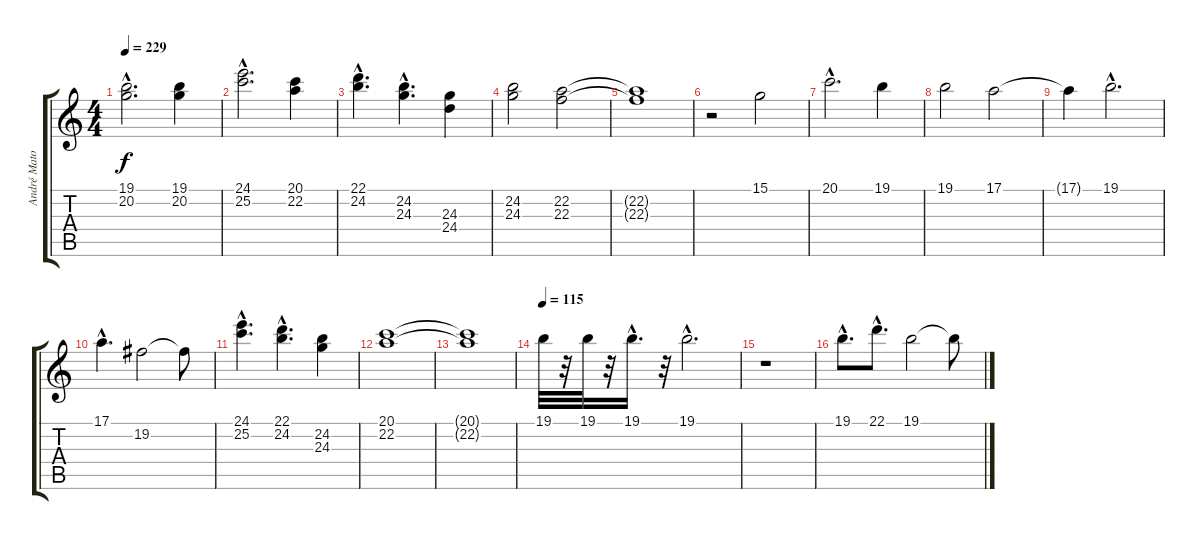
\track ("André Matos " "André Mato") {instrument lead6voice}
\staff {score tabs}
\tuning (E4 B3 G3 D3 A2 E2) {hide}
\ts (4 4)
\tempo 229
\clef g2
\ks c
(19.1{hac} 20.2{hac}).2{d dy f} (19.1 20.2).4 |
(24.1{hac} 25.2{hac}).2{d} (20.1 22.2).4 |
(22.1{hac} 24.2{hac}).4{d} (24.2{hac} 24.3{hac}).4{d} (24.3 24.4).4 |
(24.2 24.3).2 (22.2 22.3).2 |
(22.2{t} 22.3{t}).1 |
r.2 15.1.2 |
20.1{hac}.2{d} 19.1.4 |
19.1.2 17.1.2 |
17.1{t}.4 19.1{hac}.2{d} |
17.1{hac}.4{d} 19.2.2 19.2{t}.8 |
(24.1{hac} 25.2{hac}).4{d} (22.1{hac} 24.2{hac}).4{d} (24.2 24.3).4 |
(20.1 22.2).1 |
(20.1{t} 22.2{t}).1 |
\tempo 115
19.1.32 r.32 19.1.32 r.32 19.1{hac}.16{d} r.32 19.1{hac}.2{d} |
r.1 |
19.1{hac}.8{d} 22.1{hac}.8{d} 19.1.2 19.1{t}.8
